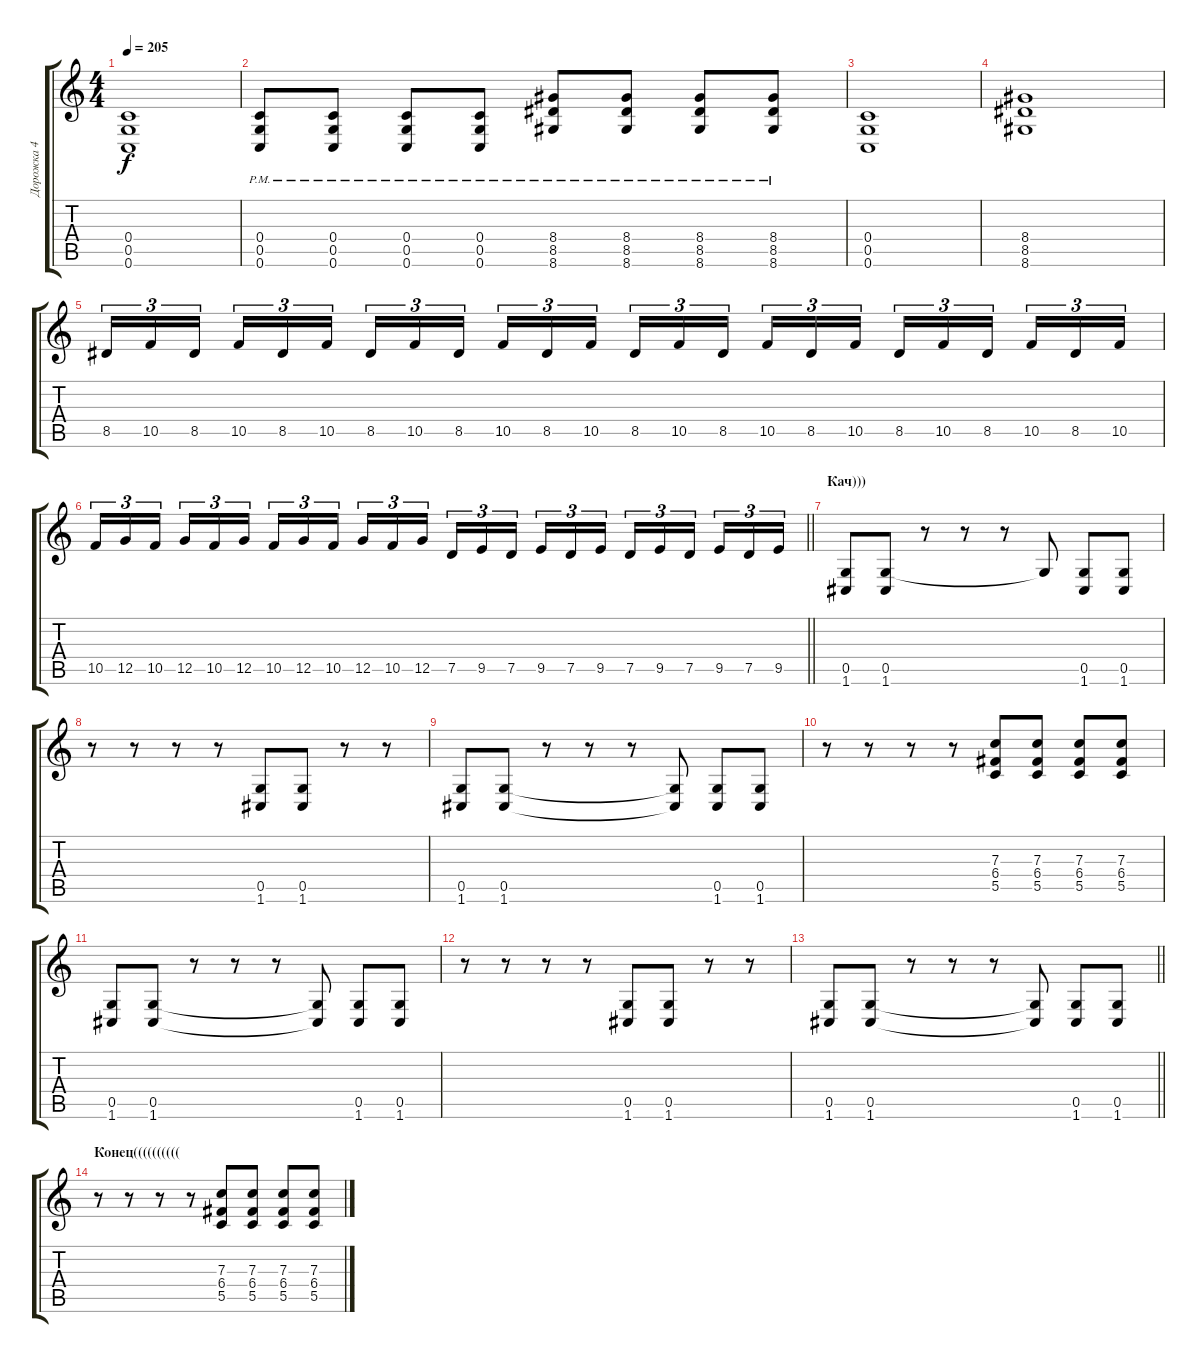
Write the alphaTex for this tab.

\track ("Дорожка 4" "Дорожка 4") {instrument distortionguitar}
\staff {score tabs}
\tuning (D4 A3 F3 C3 G2 C2) {hide}
\ts (4 4)
\tempo 205
\clef g2
\ks c
(0.4 0.5 0.6).1{dy f} |
(0.4{pm} 0.5{pm} 0.6{pm}).8 (0.4{pm} 0.5{pm} 0.6{pm}).8 (0.4{pm} 0.5{pm} 0.6{pm}).8 (0.4{pm} 0.5{pm} 0.6{pm}).8 (8.4{pm} 8.5{pm} 8.6{pm}).8 (8.4{pm} 8.5{pm} 8.6{pm}).8 (8.4{pm} 8.5{pm} 8.6{pm}).8 (8.4{pm} 8.5{pm} 8.6{pm}).8 |
(0.4 0.5 0.6).1 |
(8.4 8.5 8.6).1 |
8.5.16{tu (3 2)} 10.5.16{tu (3 2)} 8.5.16{tu (3 2) beam splitsecondary} 10.5.16{tu (3 2)} 8.5.16{tu (3 2)} 10.5.16{tu (3 2)} 8.5.16{tu (3 2)} 10.5.16{tu (3 2)} 8.5.16{tu (3 2) beam splitsecondary} 10.5.16{tu (3 2)} 8.5.16{tu (3 2)} 10.5.16{tu (3 2)} 8.5.16{tu (3 2)} 10.5.16{tu (3 2)} 8.5.16{tu (3 2) beam splitsecondary} 10.5.16{tu (3 2)} 8.5.16{tu (3 2)} 10.5.16{tu (3 2)} 8.5.16{tu (3 2)} 10.5.16{tu (3 2)} 8.5.16{tu (3 2) beam splitsecondary} 10.5.16{tu (3 2)} 8.5.16{tu (3 2)} 10.5.16{tu (3 2)} |
\barLineRight lightlight
10.5.16{tu (3 2)} 12.5.16{tu (3 2)} 10.5.16{tu (3 2) beam splitsecondary} 12.5.16{tu (3 2)} 10.5.16{tu (3 2)} 12.5.16{tu (3 2)} 10.5.16{tu (3 2)} 12.5.16{tu (3 2)} 10.5.16{tu (3 2) beam splitsecondary} 12.5.16{tu (3 2)} 10.5.16{tu (3 2)} 12.5.16{tu (3 2)} 7.5.16{tu (3 2)} 9.5.16{tu (3 2)} 7.5.16{tu (3 2) beam splitsecondary} 9.5.16{tu (3 2)} 7.5.16{tu (3 2)} 9.5.16{tu (3 2)} 7.5.16{tu (3 2)} 9.5.16{tu (3 2)} 7.5.16{tu (3 2) beam splitsecondary} 9.5.16{tu (3 2)} 7.5.16{tu (3 2)} 9.5.16{tu (3 2)} |
\section ("" "Кач)))")
(0.5 1.6).8 (0.5 1.6).8 r.8 r.8 r.8 0.5{t}.8 (0.5 1.6).8 (0.5 1.6).8 |
r.8 r.8 r.8 r.8 (0.5 1.6).8 (0.5 1.6).8 r.8 r.8 |
(0.5 1.6).8 (0.5 1.6).8 r.8 r.8 r.8 (0.5{t} 1.6{t}).8 (0.5 1.6).8 (0.5 1.6).8 |
r.8 r.8 r.8 r.8 (7.3 6.4 5.5).8 (7.3 6.4 5.5).8 (7.3 6.4 5.5).8 (7.3 6.4 5.5).8 |
(0.5 1.6).8 (0.5 1.6).8 r.8 r.8 r.8 (0.5{t} 1.6{t}).8 (0.5 1.6).8 (0.5 1.6).8 |
r.8 r.8 r.8 r.8 (0.5 1.6).8 (0.5 1.6).8 r.8 r.8 |
\barLineRight lightlight
(0.5 1.6).8 (0.5 1.6).8 r.8 r.8 r.8 (0.5{t} 1.6{t}).8 (0.5 1.6).8 (0.5 1.6).8 |
\section ("" "Конец((((((((((")
r.8 r.8 r.8 r.8 (7.3 6.4 5.5).8 (7.3 6.4 5.5).8 (7.3 6.4 5.5).8 (7.3 6.4 5.5).8
